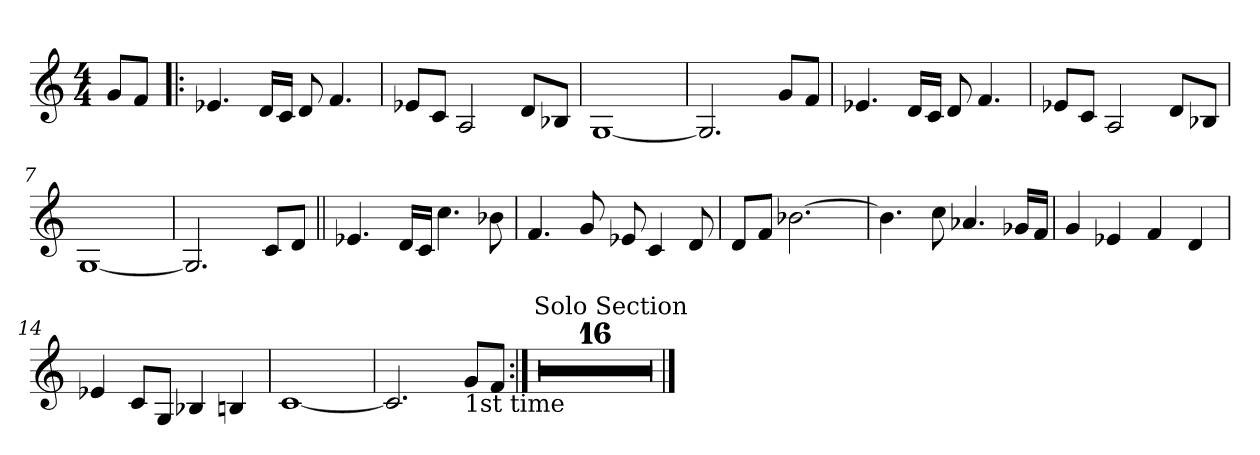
**kern
*part1
*staff1
*clefG2
*k[]
*C:
*M4/4
=
8g/L
8f/J
=1!|:
4.e-X/
16d/LL
16c/JJ
8d/
4.f/
=2
8e-X/L
8c/J
2A/
8d/L
8B-X/J
=3
[1G
=4
2.G/]
8g/L
8f/J
!!LO:LB:g=z
=5
4.e-X/
16d/LL
16c/JJ
8d/
4.f/
=6
8e-X/L
8c/J
2A/
8d/L
8B-X/J
=7
[1G
=8
2.G/]
8c/L
8d/J
!!LO:LB:g=z
=9||
4.e-X/
16d/LL
16c/JJ
4.cc\
8b-X\
=10
4.f/
8g/
8e-X/
4c/
8d/
=11
8d/L
8f/J
[2.b-X\
=12
4.b-\]
8cc\
4.a-X/
16g-X/LL
16f/JJ
!!LO:LB:g=z
=13
4g/
4e-X/
4f/
4d/
=14
4e-X/
8c/L
8G/J
4B-X/
4Bn/
=15
[1c
=16
2.c/]
!LO:TX:b:t=1st time
8g/L
8f/J
!!LO:LB:g=z
=17:|!
!LO:TX:a:t=Solo Section
1r
=18
1r
=19
1r
=20
1r
!!LO:LB:g=z
=21
1r
=22
1r
=23
1r
=24
1r
!!LO:LB:g=z
=25
1r
=26
1r
=27
1r
=28
1r
!!LO:LB:g=z
=29
1r
=30
1r
=31
1r
=32
1r
==
*-
